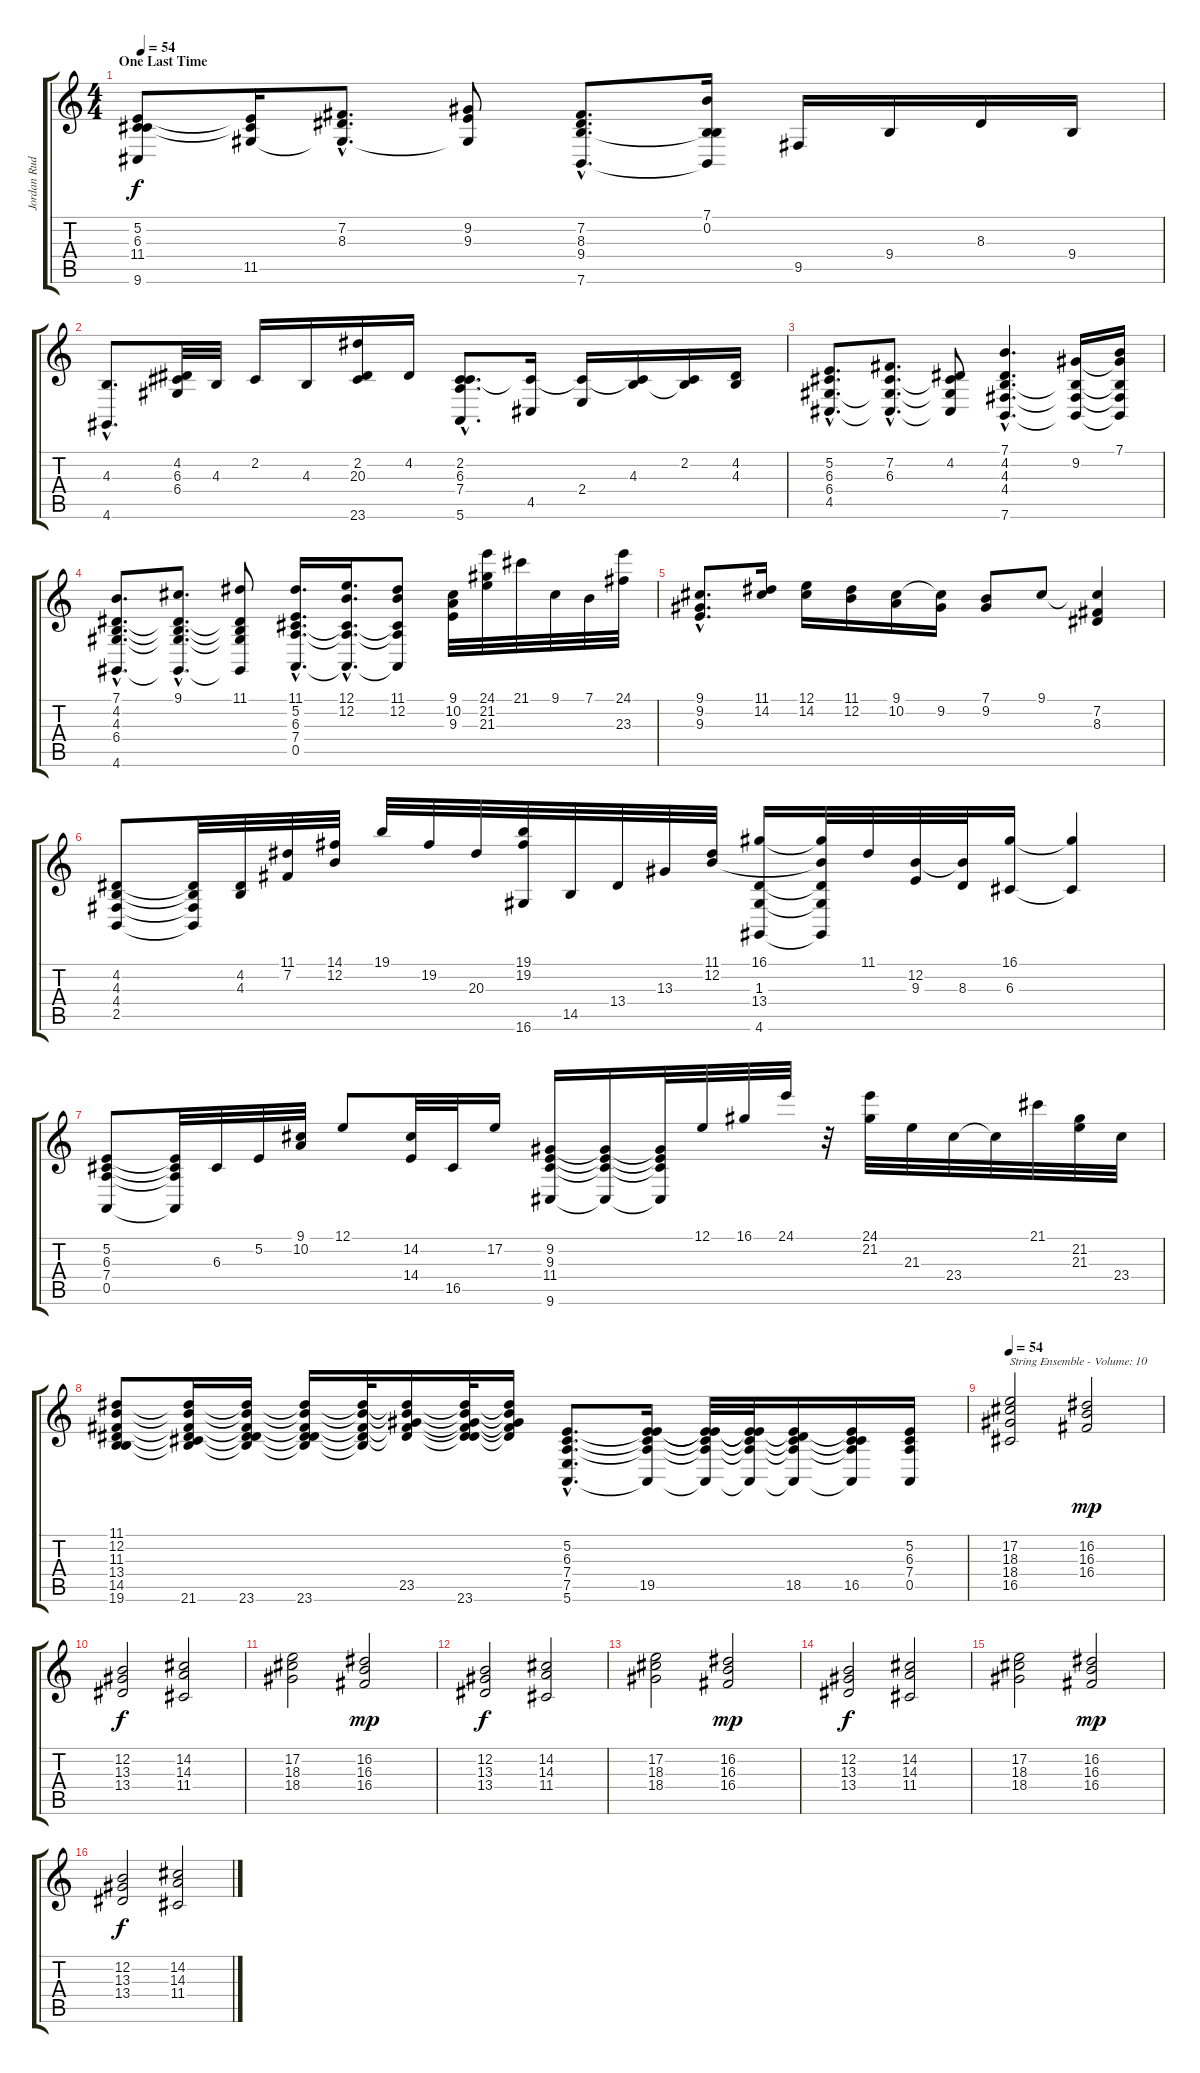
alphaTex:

\track ("Jordan Rudess - Keyboard" "Jordan Rud") {instrument acousticgrandpiano}
\staff {score tabs}
\tuning (E4 B3 G3 D3 A2 E2) {hide}
\ts (4 4)
\section ("" "One Last Time")
\tempo 54
\clef g2
\ks c
(5.2 6.3 11.4 9.6).8{dy f instrument acousticgrandpiano} (5.2{t} 6.3{t} 11.5).16 (7.2{hac} 8.3{hac} 11.5{hac t}).8{d} (9.2 9.3 11.5{t}).8 (7.2{hac} 8.3{hac} 9.4{hac} 7.6{hac}).8{d} (7.1 0.2 9.4{t} 7.6{t}).16 9.5.16 9.4.16 8.3.16 9.4.16 |
(4.3{hac} 4.6{hac}).8{d} (4.2 6.3 6.4).32 4.3.32 2.2.16 4.3.16 (2.2 20.3 23.6).16 4.2.16 (2.2{hac} 6.3{hac} 7.4{hac} 5.6{hac}).8{d} (2.2{t} 4.5).16 (2.2{t} 2.4).16 (2.2{t} 4.3).16 (2.2 4.3{t}).16 (4.2 4.3).16 |
(5.2{hac} 6.3{hac} 6.4{hac} 4.5{hac}).8{d} (7.2{hac} 6.3{hac} 6.4{hac t} 4.5{hac t}).8{d} (4.2 6.3{t} 6.4{t} 4.5{t}).8 (7.1{hac} 4.2{hac} 4.3{hac} 4.4{hac} 7.6{hac}).4{d} (9.2 4.3{t} 4.4{t} 7.6{t}).16 (7.1 9.2{t} 4.3{t} 4.4{t} 7.6{t}).16 |
(7.1{hac} 4.2{hac} 4.3{hac} 6.4{hac} 4.6{hac}).8{d} (9.1{hac} 4.2{hac t} 4.3{hac t} 6.4{hac t} 4.6{hac t}).8{d} (11.1 4.2{t} 4.3{t} 6.4{t} 4.6{t}).8 (11.1{hac} 5.2{hac} 6.3{hac} 7.4{hac} 0.5{hac}).16{d} (12.1{hac} 12.2{hac} 6.3{hac t} 7.4{hac t} 0.5{hac t}).16{d} (11.1 12.2 6.3{t} 7.4{t} 0.5{t}).8 (9.1 10.2 9.3).32 (24.1 21.2 21.3).32 21.1.32 9.1.32 7.1.32 (24.1 23.3).32 |
(9.1{hac} 9.2{hac} 9.3{hac}).8{d} (11.1 14.2).16 (12.1 14.2).16 (11.1 12.2).16 (9.1 10.2).16 (9.1{t} 9.2).16 (7.1 9.2).8 9.1.8 (9.1{t} 7.2 8.3).4 |
(4.2 4.3 4.4 2.5).8 (4.2{t} 4.3{t} 4.4{t} 2.5{t}).32 (4.2 4.3).32 (11.1 7.2).32 (14.1 12.2).32 19.1.32 19.2.32 20.3.32 (19.1 19.2 16.6).32 14.5.32 13.4.32 13.3.32 (11.1 12.2).32 (16.1 1.3 13.4 4.6).16 (16.1{t} 12.2{t} 1.3{t} 13.4{t} 4.6{t}).32 11.1.32 (12.2 9.3).32 (12.2{t} 8.3).32 (16.1 6.3).16 (16.1{t} 6.3{t}).4 |
(5.2 6.3 7.4 0.5).8 (5.2{t} 6.3{t} 7.4{t} 0.5{t}).32 6.3.32 5.2.32 (9.1 10.2).32 12.1.8 (14.2 14.4).32 16.5.32 17.2.16 (9.2 9.3 11.4 9.6).16 (9.2{t} 9.3{t} 11.4{t} 9.6{t}).16 (9.2{t} 9.3{t} 11.4{t} 9.6{t}).32 12.1.32 16.1.32 24.1.32 r.32 (24.1 21.2).32 21.3.32 23.4.32 23.4{t}.32 21.1.32 (21.2 21.3).32 23.4.32 |
(11.1 12.2 11.3 13.4 14.5 19.6).8 (11.1{t} 12.2{t} 11.3{t} 13.4{t} 14.5{t} 21.6).16 (11.1{t} 12.2{t} 11.3{t} 13.4{t} 14.5{t} 23.6).16 (11.1{t} 12.2{t} 11.3{t} 13.4{t} 14.5{t} 23.6).16 (11.1{t} 12.2{t} 11.3{t} 13.4{t} 14.5{t}).32 (11.1{t} 12.2{t} 11.3{t} 13.4{t} 23.5).16 (11.1{t} 12.2{t} 11.3{t} 13.4{t} 23.5{t} 23.6).32 (11.1{t} 12.2{t} 11.3{t} 13.4{t} 23.5{t}).16 (5.2{hac} 6.3{hac} 7.4{hac} 7.5{hac} 5.6{hac}).8{d} (5.2{t} 6.3{t} 7.4{t} 19.5 5.6{t}).16 (5.2{t} 6.3{t} 7.4{t} 19.5{t} 5.6{t}).32 (5.2{t} 6.3{t} 7.4{t} 19.5{t} 5.6{t}).32 (5.2{t} 6.3{t} 7.4{t} 18.5 5.6{t}).16 (5.2{t} 6.3{t} 7.4{t} 16.5 5.6{t}).16 (5.2 6.3 7.4 0.5).16 |
\tempo 54
(17.2 18.3 18.4 16.5).2{txt "String Ensemble - Volume: 10" volume 10 instrument stringensemble1} (16.2 16.3 16.4).2{dy mp} |
(12.2 13.3 13.4).2{dy f} (14.2 14.3 11.4).2 |
(17.2 18.3 18.4).2 (16.2 16.3 16.4).2{dy mp} |
(12.2 13.3 13.4).2{dy f} (14.2 14.3 11.4).2 |
(17.2 18.3 18.4).2 (16.2 16.3 16.4).2{dy mp} |
(12.2 13.3 13.4).2{dy f} (14.2 14.3 11.4).2 |
(17.2 18.3 18.4).2 (16.2 16.3 16.4).2{dy mp} |
(12.2 13.3 13.4).2{dy f} (14.2 14.3 11.4).2
